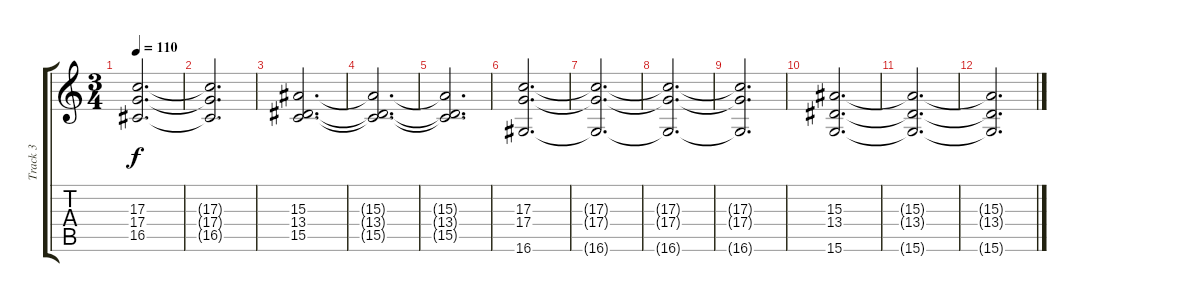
\track ("Track 3" "Track 3") {instrument choiraahs}
\staff {score tabs}
\tuning (E4 B3 G3 D3 A2 E2) {hide}
\ts (3 4)
\tempo 110
\clef g2
\ks c
(17.3{t} 17.4{t} 16.5{t}).2{d dy f} |
(17.3{t} 17.4{t} 16.5{t}).2{d} |
(15.3 13.4 15.5).2{d} |
(15.3{t} 13.4{t} 15.5{t}).2{d} |
(15.3{t} 13.4{t} 15.5{t}).2{d} |
(17.3 17.4 16.6).2{d} |
(17.3{t} 17.4{t} 16.6{t}).2{d} |
(17.3{t} 17.4{t} 16.6{t}).2{d} |
(17.3{t} 17.4{t} 16.6{t}).2{d} |
(15.3 13.4 15.6).2{d} |
(15.3{t} 13.4{t} 15.6{t}).2{d} |
(15.3{t} 13.4{t} 15.6{t}).2{d}
